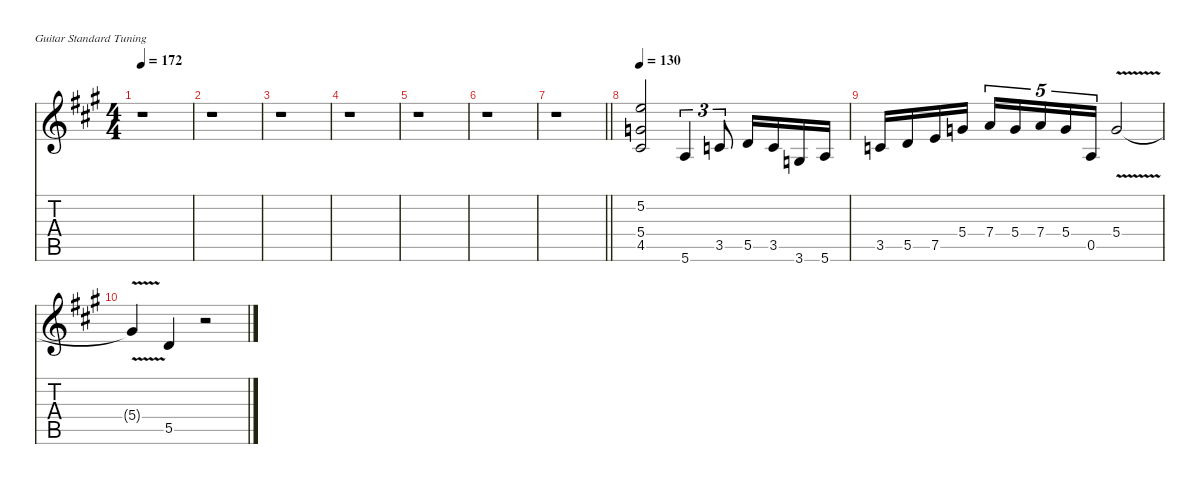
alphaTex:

\defaultSystemsLayout 4
\hideDynamics
\bracketExtendMode nobrackets
\singleTrackTrackNamePolicy hidden
\multiTrackTrackNamePolicy hidden
\firstSystemTrackNameMode fullname
\firstSystemTrackNameOrientation horizontal
\otherSystemsTrackNameOrientation horizontal
\track ("Guitar 2" "dist.guit.") {instrument distortionguitar}
\staff {score tabs}
\tuning (E4 B3 G3 D3 A2 E2)
\ts (4 4)
\tempo 172
\clef g2
\ks a
r.1{dy f beam Down} |
r.1{beam Down} |
r.1{beam Down} |
r.1{beam Down} |
r.1{beam Down} |
r.1{beam Down} |
\barLineRight lightlight
r.1{beam Down} |
\tempo 130
(5.2{acc forcenatural} 5.4{acc forcenatural} 4.5{acc #}).2{beam Up} 5.6{acc forcenatural}.4{tu (3 2) beam Up} 3.5{acc forcenatural}.8{tu (3 2) beam Up} 5.5{acc forcenatural}.16{beam Up} 3.5{acc forcenatural}.16{beam Up} 3.6{acc forcenatural}.16{beam Up} 5.6{acc forcenatural}.16{beam Up} |
3.5{acc forcenatural}.16{beam Up} 5.5{acc forcenatural}.16{beam Up} 7.5{acc forcenatural}.16{beam Up} 5.4{acc forcenatural}.16{beam Up} 7.4{acc forcenatural}.16{tu (5 4) beam Up} 5.4{acc forcenatural}.16{tu (5 4) beam Up} 7.4{acc forcenatural}.16{tu (5 4) beam Up} 5.4{acc forcenatural}.16{tu (5 4) beam Up} 0.5{acc forcenatural}.16{tu (5 4) beam Up} 5.4{v acc forcenatural}.2{beam Up} |
5.4{v t acc forcenatural}.4{beam Up} 5.5{acc forcenatural}.4{beam Up} r.2{beam Up}
